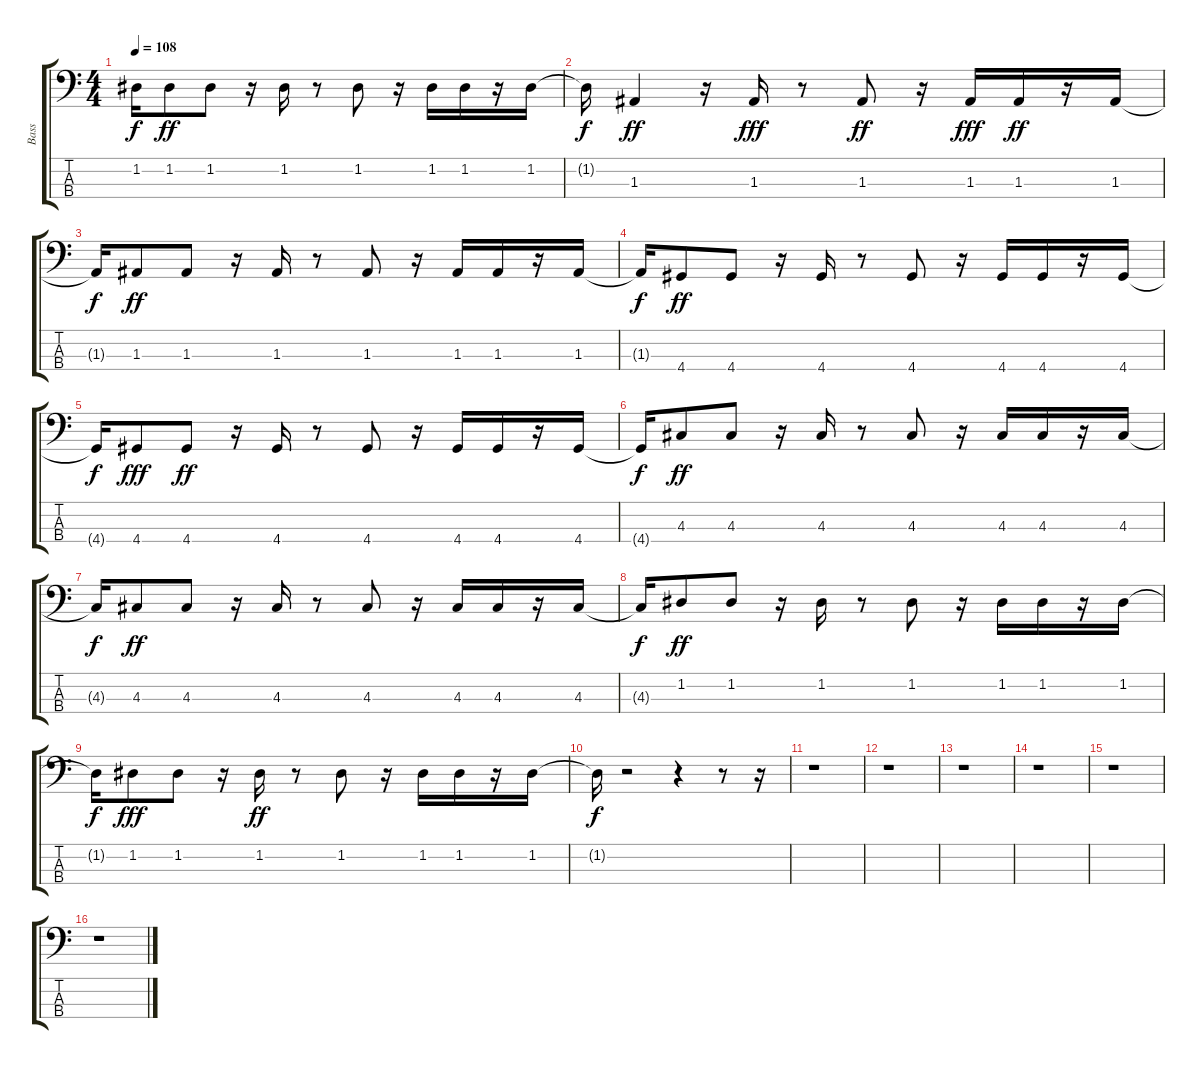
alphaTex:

\track ("Bass" "Bass") {instrument electricbassfinger}
\staff {score tabs}
\tuning (G2 D2 A1 E1) {hide}
\ts (4 4)
\tempo 108
\clef f4
\ks c
1.2{t}.16{dy f} 1.2.8{dy ff} 1.2.8 r.16 1.2.16 r.8 1.2.8 r.16 1.2.16 1.2.16 r.16 1.2.16 |
1.2{t}.16{dy f} 1.3.4{dy ff} r.16 1.3.16{dy fff} r.8 1.3.8{dy ff} r.16 1.3.16{dy fff} 1.3.16{dy ff} r.16 1.3.16 |
1.3{t}.16{dy f} 1.3.8{dy ff} 1.3.8 r.16 1.3.16 r.8 1.3.8 r.16 1.3.16 1.3.16 r.16 1.3.16 |
1.3{t}.16{dy f} 4.4.8{dy ff} 4.4.8 r.16 4.4.16 r.8 4.4.8 r.16 4.4.16 4.4.16 r.16 4.4.16 |
4.4{t}.16{dy f} 4.4.8{dy fff} 4.4.8{dy ff} r.16 4.4.16 r.8 4.4.8 r.16 4.4.16 4.4.16 r.16 4.4.16 |
4.4{t}.16{dy f} 4.3.8{dy ff} 4.3.8 r.16 4.3.16 r.8 4.3.8 r.16 4.3.16 4.3.16 r.16 4.3.16 |
4.3{t}.16{dy f} 4.3.8{dy ff} 4.3.8 r.16 4.3.16 r.8 4.3.8 r.16 4.3.16 4.3.16 r.16 4.3.16 |
4.3{t}.16{dy f} 1.2.8{dy ff} 1.2.8 r.16 1.2.16 r.8 1.2.8 r.16 1.2.16 1.2.16 r.16 1.2.16 |
1.2{t}.16{dy f} 1.2.8{dy fff} 1.2.8 r.16 1.2.16{dy ff} r.8 1.2.8 r.16 1.2.16 1.2.16 r.16 1.2.16 |
1.2{t}.16{dy f} r.2 r.4 r.8 r.16 |
r.1 |
r.1 |
r.1 |
r.1 |
r.1 |
r.1
